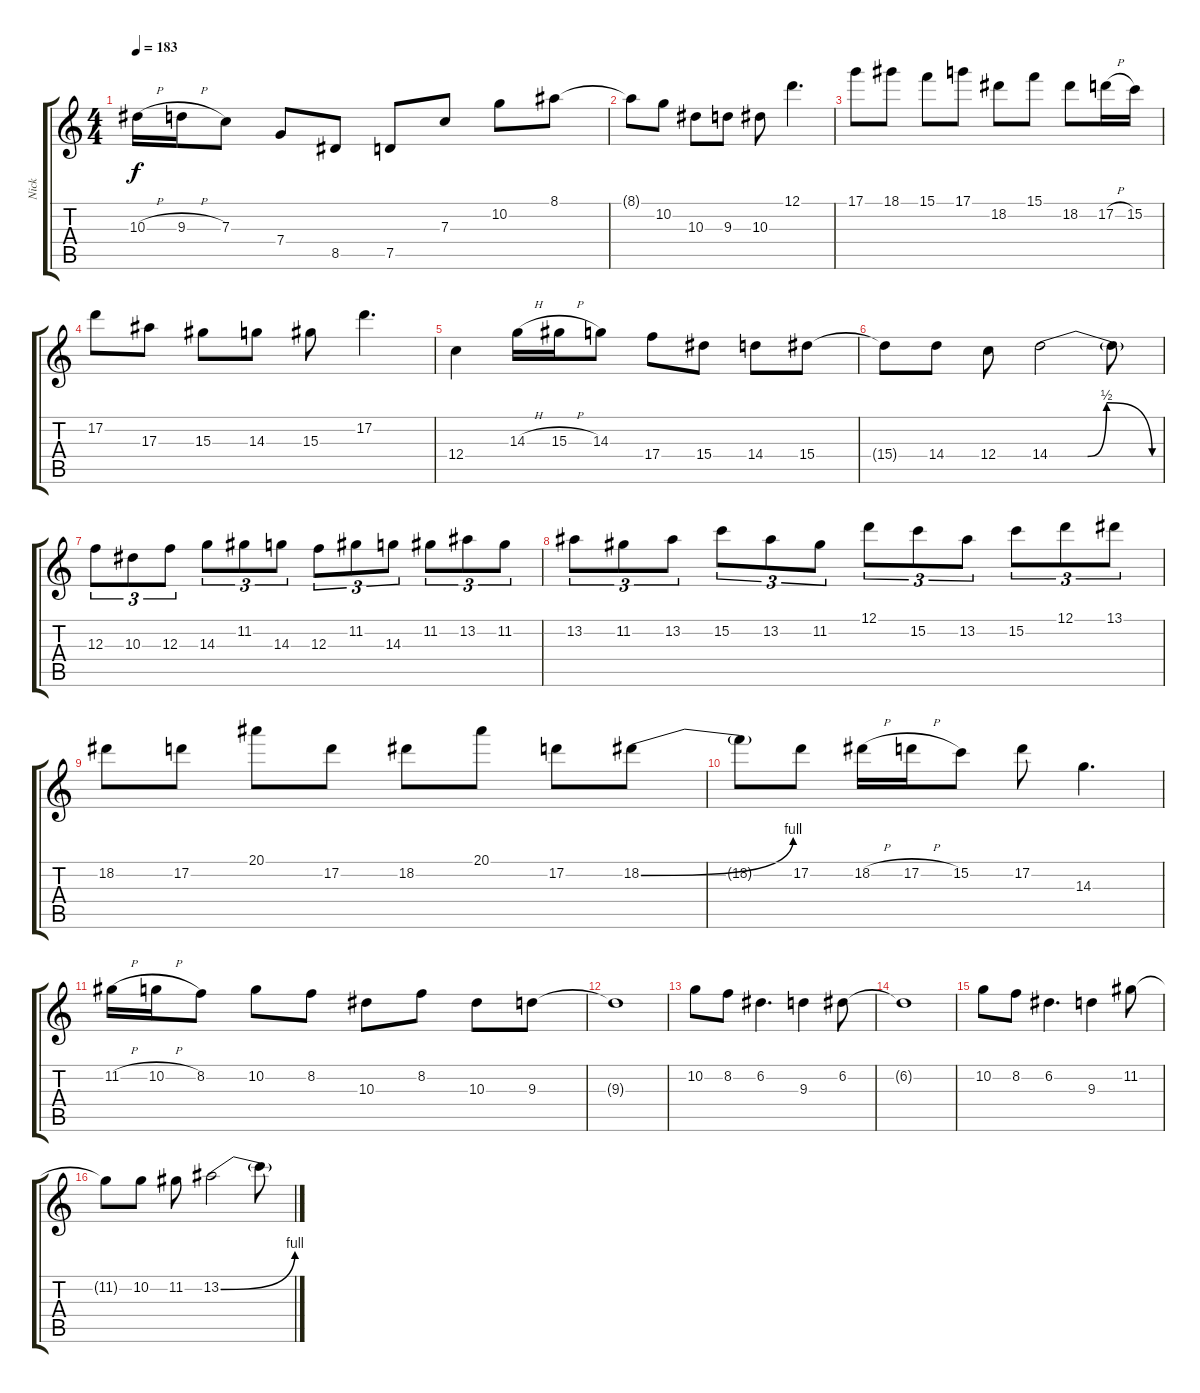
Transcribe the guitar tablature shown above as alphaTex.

\track ("Nick " "Nick ") {instrument distortionguitar}
\staff {score tabs}
\tuning (D4 A3 F3 C3 G2 C2) {hide}
\ts (4 4)
\tempo 183
\clef g2
\ks c
10.3{h}.16{dy f balance 8} 9.3{h}.16 7.3.8 7.4.8 8.5.8 7.5.8 7.3.8 10.2.8 8.1.8 |
8.1{t}.8 10.2.8 10.3.8 9.3.8 10.3.8 12.1.4{d} |
17.1.8 18.1.8 15.1.8 17.1.8 18.2.8 15.1.8 18.2.8 17.2{h}.16 15.2.16 |
17.2.8 17.3.8 15.3.8 14.3.8 15.3.8 17.2.4{d} |
12.4.4 14.3{h}.16 15.3{h}.16 14.3.8 17.4.8 15.4.8 14.4.8 15.4.8 |
15.4{t}.8 14.4.8 12.4.8 14.4{be (custom 0 0 20 0 30 2 54 0 60 0)}.2 14.4{t}.8 |
12.3.8{tu (3 2)} 10.3.8{tu (3 2)} 12.3.8{tu (3 2)} 14.3.8{tu (3 2)} 11.2.8{tu (3 2)} 14.3.8{tu (3 2)} 12.3.8{tu (3 2)} 11.2.8{tu (3 2)} 14.3.8{tu (3 2)} 11.2.8{tu (3 2)} 13.2.8{tu (3 2)} 11.2.8{tu (3 2)} |
13.2.8{tu (3 2)} 11.2.8{tu (3 2)} 13.2.8{tu (3 2)} 15.2.8{tu (3 2)} 13.2.8{tu (3 2)} 11.2.8{tu (3 2)} 12.1.8{tu (3 2)} 15.2.8{tu (3 2)} 13.2.8{tu (3 2)} 15.2.8{tu (3 2)} 12.1.8{tu (3 2)} 13.1.8{tu (3 2)} |
18.2.8 17.2.8 20.1.8 17.2.8 18.2.8 20.1.8 17.2.8 18.2{be (bend 0 0 60 4)}.8 |
18.2{t}.8 17.2.8 18.2{h}.16 17.2{h}.16 15.2.8 17.2.8 14.3.4{d} |
11.2{h}.16{balance 16} 10.2{h}.16 8.2.8 10.2.8 8.2.8 10.3.8 8.2.8 10.3.8 9.3.8 |
9.3{t}.1 |
10.2.8 8.2.8 6.2.4{d} 9.3.4 6.2.8 |
6.2{t}.1 |
10.2.8 8.2.8 6.2.4{d} 9.3.4 11.2.8 |
11.2{t}.8 10.2.8 11.2.8 13.2{be (bend 0 0 60 4)}.2 13.2{t}.8
